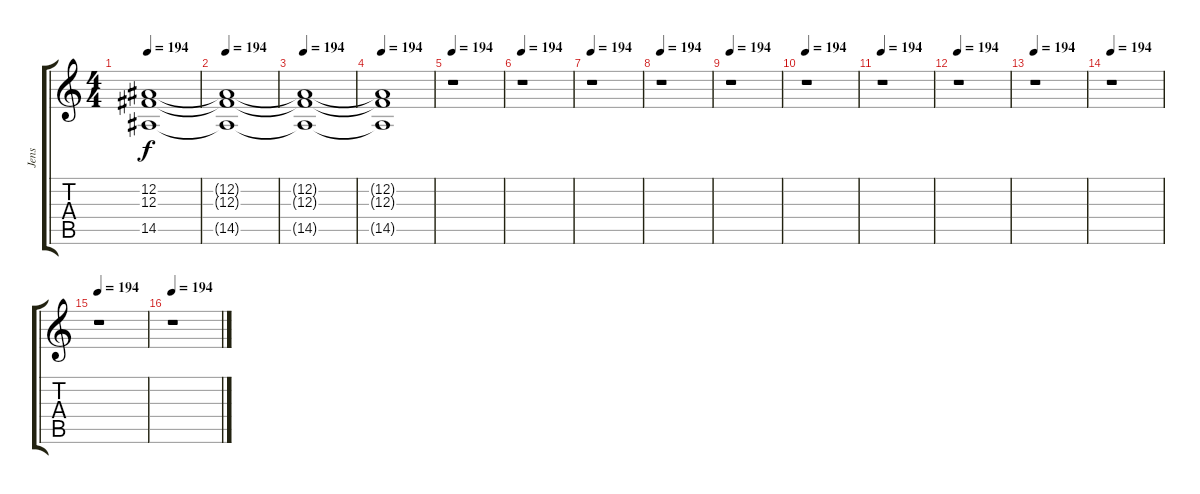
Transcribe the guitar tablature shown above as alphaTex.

\track ("Jens" "Jens") {instrument choiraahs}
\staff {score tabs}
\tuning (Eb4 Bb3 Gb3 Db3 Ab2 Eb2) {hide}
\ts (4 4)
\tempo 194
\clef g2
\ks c
(12.2 12.3 14.5).1{dy f} |
\tempo 194
(12.2{t} 12.3{t} 14.5{t}).1 |
\tempo 194
(12.2{t} 12.3{t} 14.5{t}).1 |
\tempo 194
(12.2{t} 12.3{t} 14.5{t}).1 |
\tempo 194
r.1 |
\tempo 194
r.1 |
\tempo 194
r.1 |
\tempo 194
r.1 |
\tempo 194
r.1 |
\tempo 194
r.1 |
\tempo 194
r.1 |
\tempo 194
r.1 |
\tempo 194
r.1 |
\tempo 194
r.1 |
\tempo 194
r.1 |
\tempo 194
r.1
